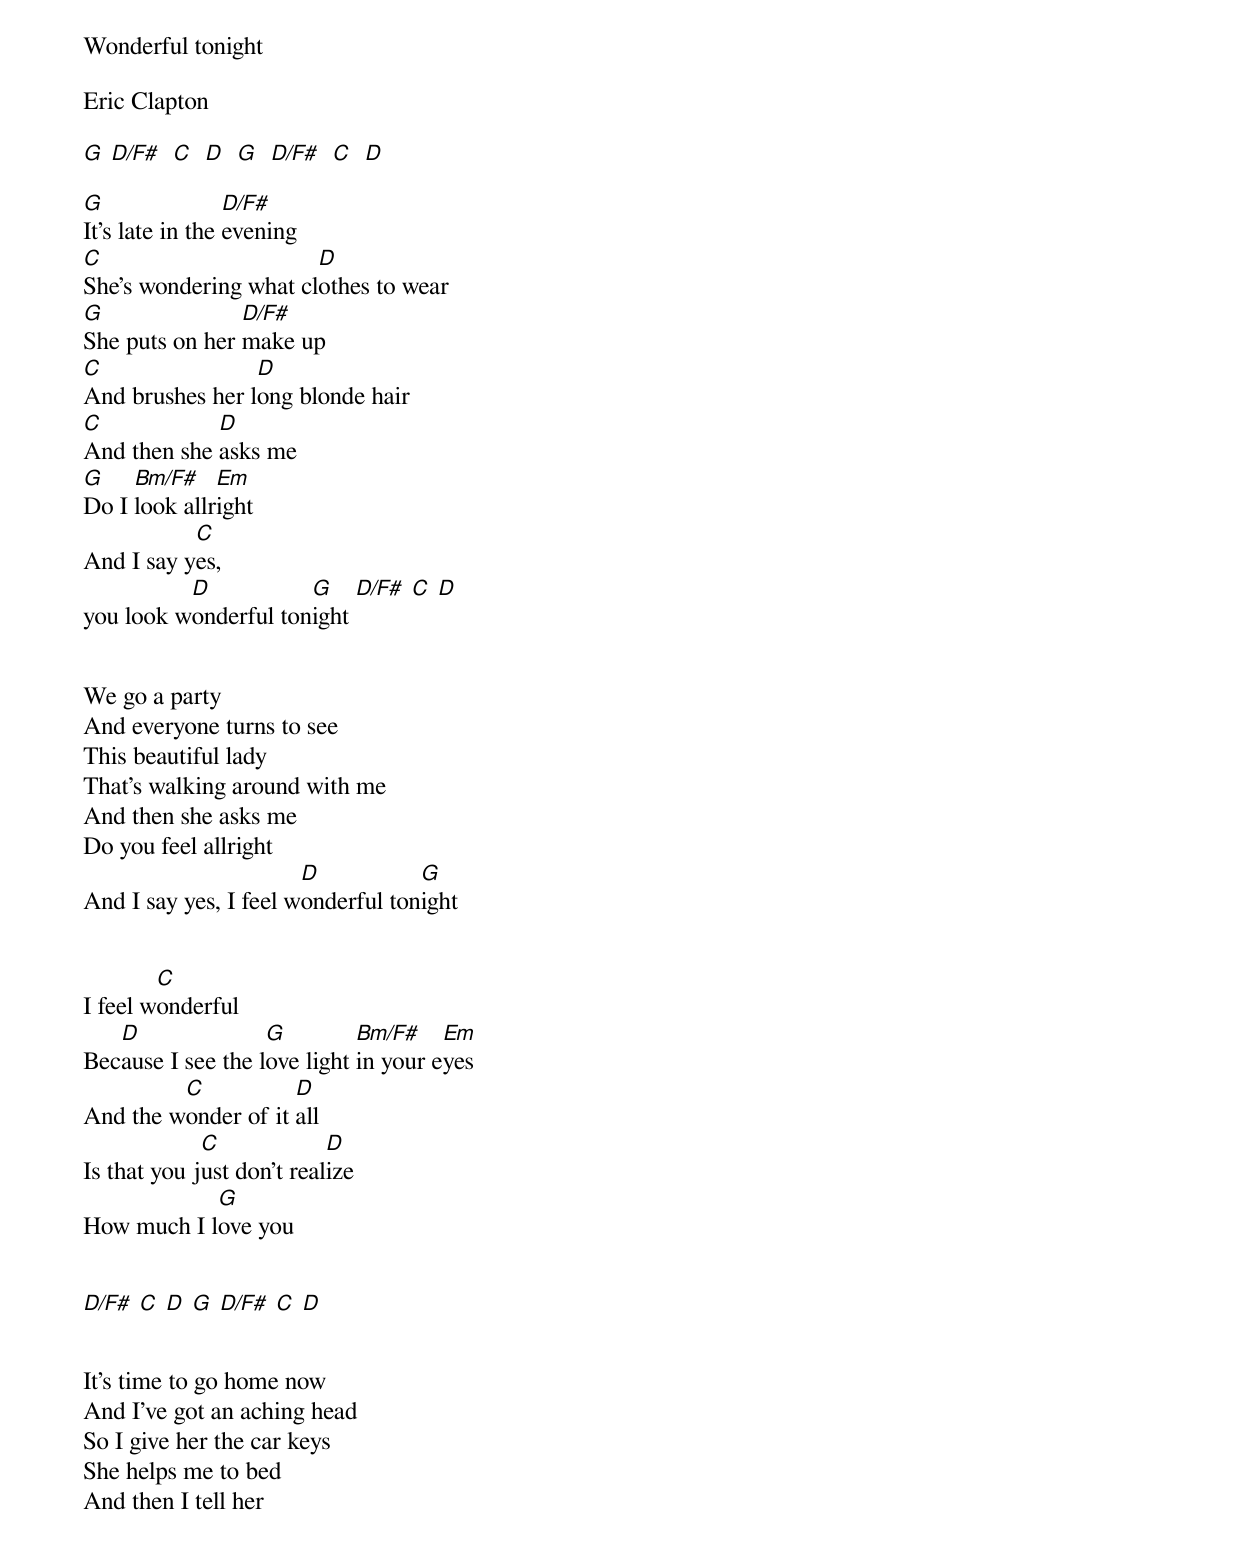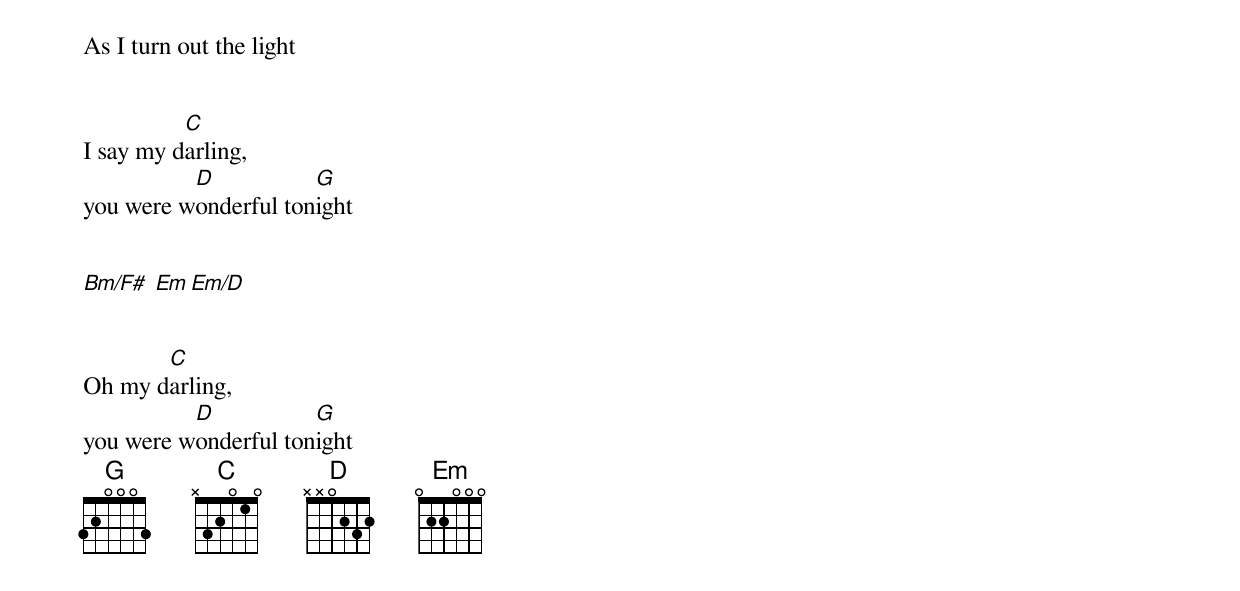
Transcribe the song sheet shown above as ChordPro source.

Wonderful tonight

Eric Clapton

[G  D/F#   C   D   G   D/F#   C   D]

[G]It's late in the [D/F#]evening
[C]She's wondering what cl[D]othes to wear
[G]She puts on her [D/F#]make up
[C]And brushes her l[D]ong blonde hair
[C]And then she [D]asks me
[G]Do I [Bm/F#]look allr[Em]ight
And I say y[C]es,
you look w[D]onderful ton[G]ight [D/F#  C  D]


We go a party
And everyone turns to see
This beautiful lady
That's walking around with me
And then she asks me
Do you feel allright
And I say yes, I feel w[D]onderful ton[G]ight


I feel w[C]onderful
Bec[D]ause I see the l[G]ove light [Bm/F#]in your e[Em]yes
And the w[C]onder of it [D]all
Is that you j[C]ust don't real[D]ize
How much I l[G]ove you


[D/F#  C  D  G  D/F#  C  D]


It's time to go home now
And I've got an aching head
So I give her the car keys
She helps me to bed
And then I tell her
As I turn out the light


I say my d[C]arling,
you were w[D]onderful ton[G]ight


[Bm/F#  Em Em/D]


Oh my d[C]arling,
you were w[D]onderful ton[G]ight
